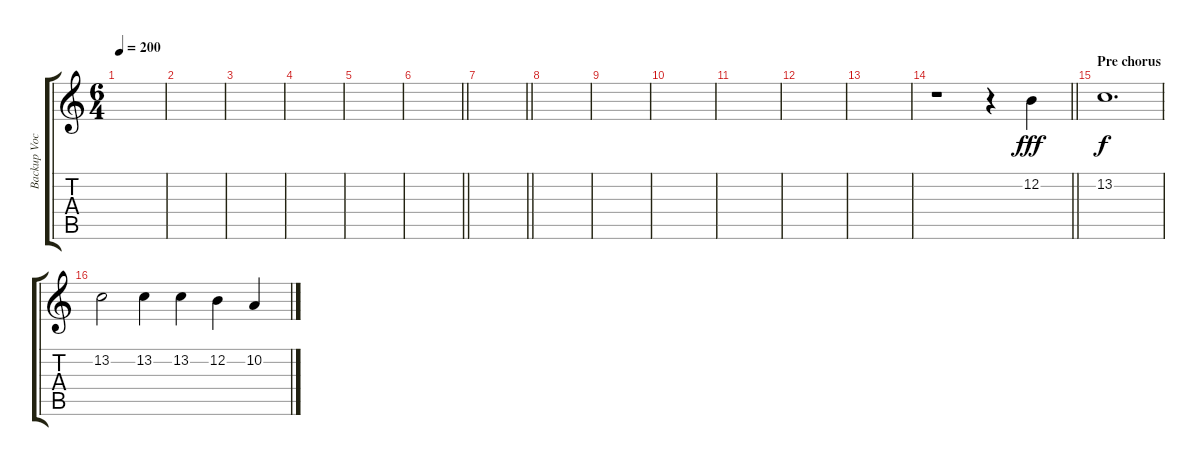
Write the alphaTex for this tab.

\track ("Backup Vocals" "Backup Voc") {instrument lead3calliope}
\staff {score tabs}
\tuning (E4 B3 G3 D3 A2 E2) {hide}
\ts (6 4)
\tempo 200
\clef g2
\ks c
|
|
|
|
|
\barLineRight lightlight
|
\barLineRight lightlight
|
|
|
|
|
|
|
\barLineRight lightlight
r.1 r.4 12.2.4{dy fff} |
\section ("" "Pre chorus")
13.2.1{d dy f} |
13.2.2 13.2.4 13.2.4 12.2.4 10.2.4
